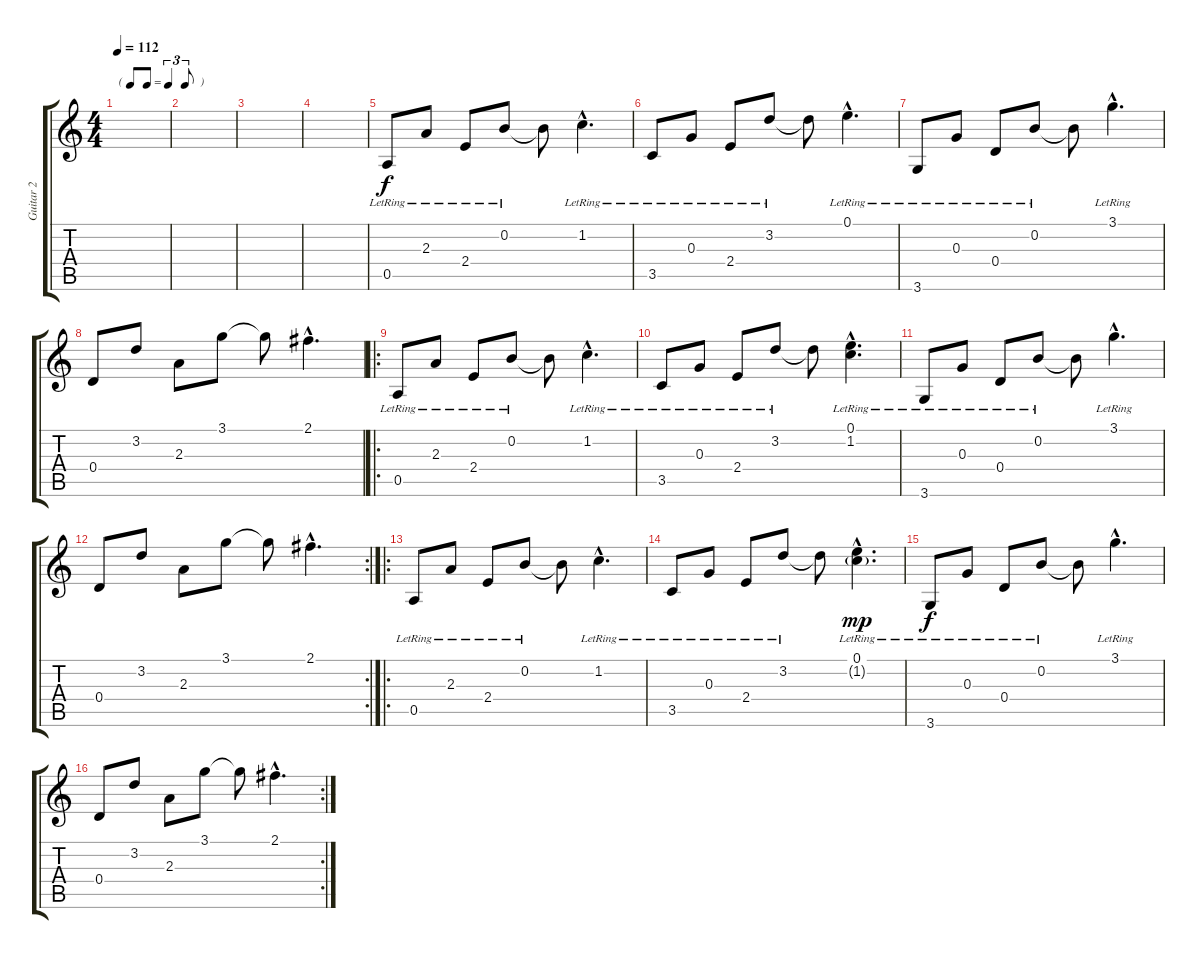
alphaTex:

\track ("Guitar 2" "Guitar 2") {instrument electricguitarclean}
\staff {score tabs}
\tuning (E4 B3 G3 D3 A2 E2) {hide}
\ts (4 4)
\tf triplet8th
\tempo 112
\clef g2
\ks c
|
|
|
|
0.5{lr}.8 2.3{lr}.8 2.4{lr}.8 0.2{lr}.8 0.2{t}.8 1.2{hac lr}.4{d} |
3.5{lr}.8 0.3{lr}.8 2.4{lr}.8 3.2{lr}.8 3.2{t}.8 0.1{hac lr}.4{d} |
3.6{lr}.8 0.3{lr}.8 0.4{lr}.8 0.2{lr}.8 0.2{t}.8 3.1{hac lr}.4{d} |
0.4.8 3.2.8 2.3.8 3.1.8 3.1{t}.8 2.1{hac}.4{d} |
\ro
0.5{lr}.8 2.3{lr}.8 2.4{lr}.8 0.2{lr}.8 0.2{t}.8 1.2{hac lr}.4{d} |
3.5{lr}.8 0.3{lr}.8 2.4{lr}.8 3.2{lr}.8 3.2{t}.8 (0.1{hac lr} 1.2{hac}).4{d} |
3.6{lr}.8 0.3{lr}.8 0.4{lr}.8 0.2{lr}.8 0.2{t}.8 3.1{hac lr}.4{d} |
\rc 2
0.4.8 3.2.8 2.3.8 3.1.8 3.1{t}.8 2.1{hac}.4{d} |
\ro
0.5{lr}.8 2.3{lr}.8 2.4{lr}.8 0.2{lr}.8 0.2{t}.8 1.2{hac lr}.4{d} |
3.5{lr}.8 0.3{lr}.8 2.4{lr}.8 3.2{lr}.8 3.2{t}.8 (0.1{hac lr} 1.2{g hac}).4{d dy mp} |
3.6{lr}.8{dy f} 0.3{lr}.8 0.4{lr}.8 0.2{lr}.8 0.2{t}.8 3.1{hac lr}.4{d} |
\rc 2
0.4.8 3.2.8 2.3.8 3.1.8 3.1{t}.8 2.1{hac}.4{d}
